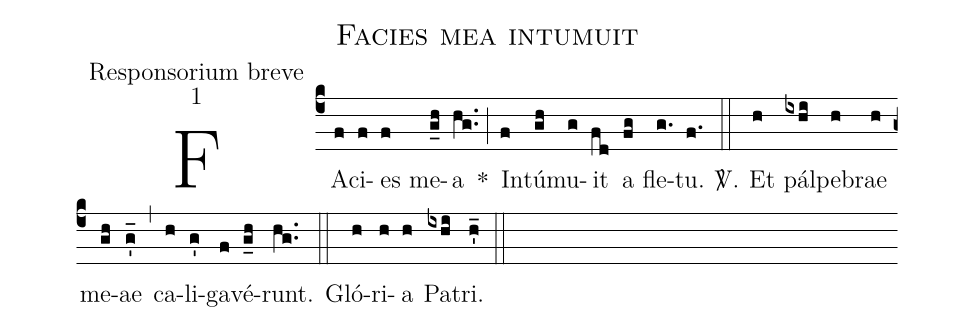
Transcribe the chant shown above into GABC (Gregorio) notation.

name:Facies mea intumuit;
office-part:Responsorium breve;
mode:1;
%%
(c4) FA(f)ci(f)es(f) me(g_h)a(hg..) *(;) In(f)tú(gh)mu(g)it(fd) a(fg) fle(g.)tu.(f.) <sp>V/</sp>.(::) Et(h) pál(ixhi)pe(h)brae(h) me(gh)ae(g'_) (,) ca(h)li(g')ga(f)vé(g_h)runt.(hg..) (::) Gló(h)ri(h)a(h) Pa(ixhi)tri.(h'_) (::)
